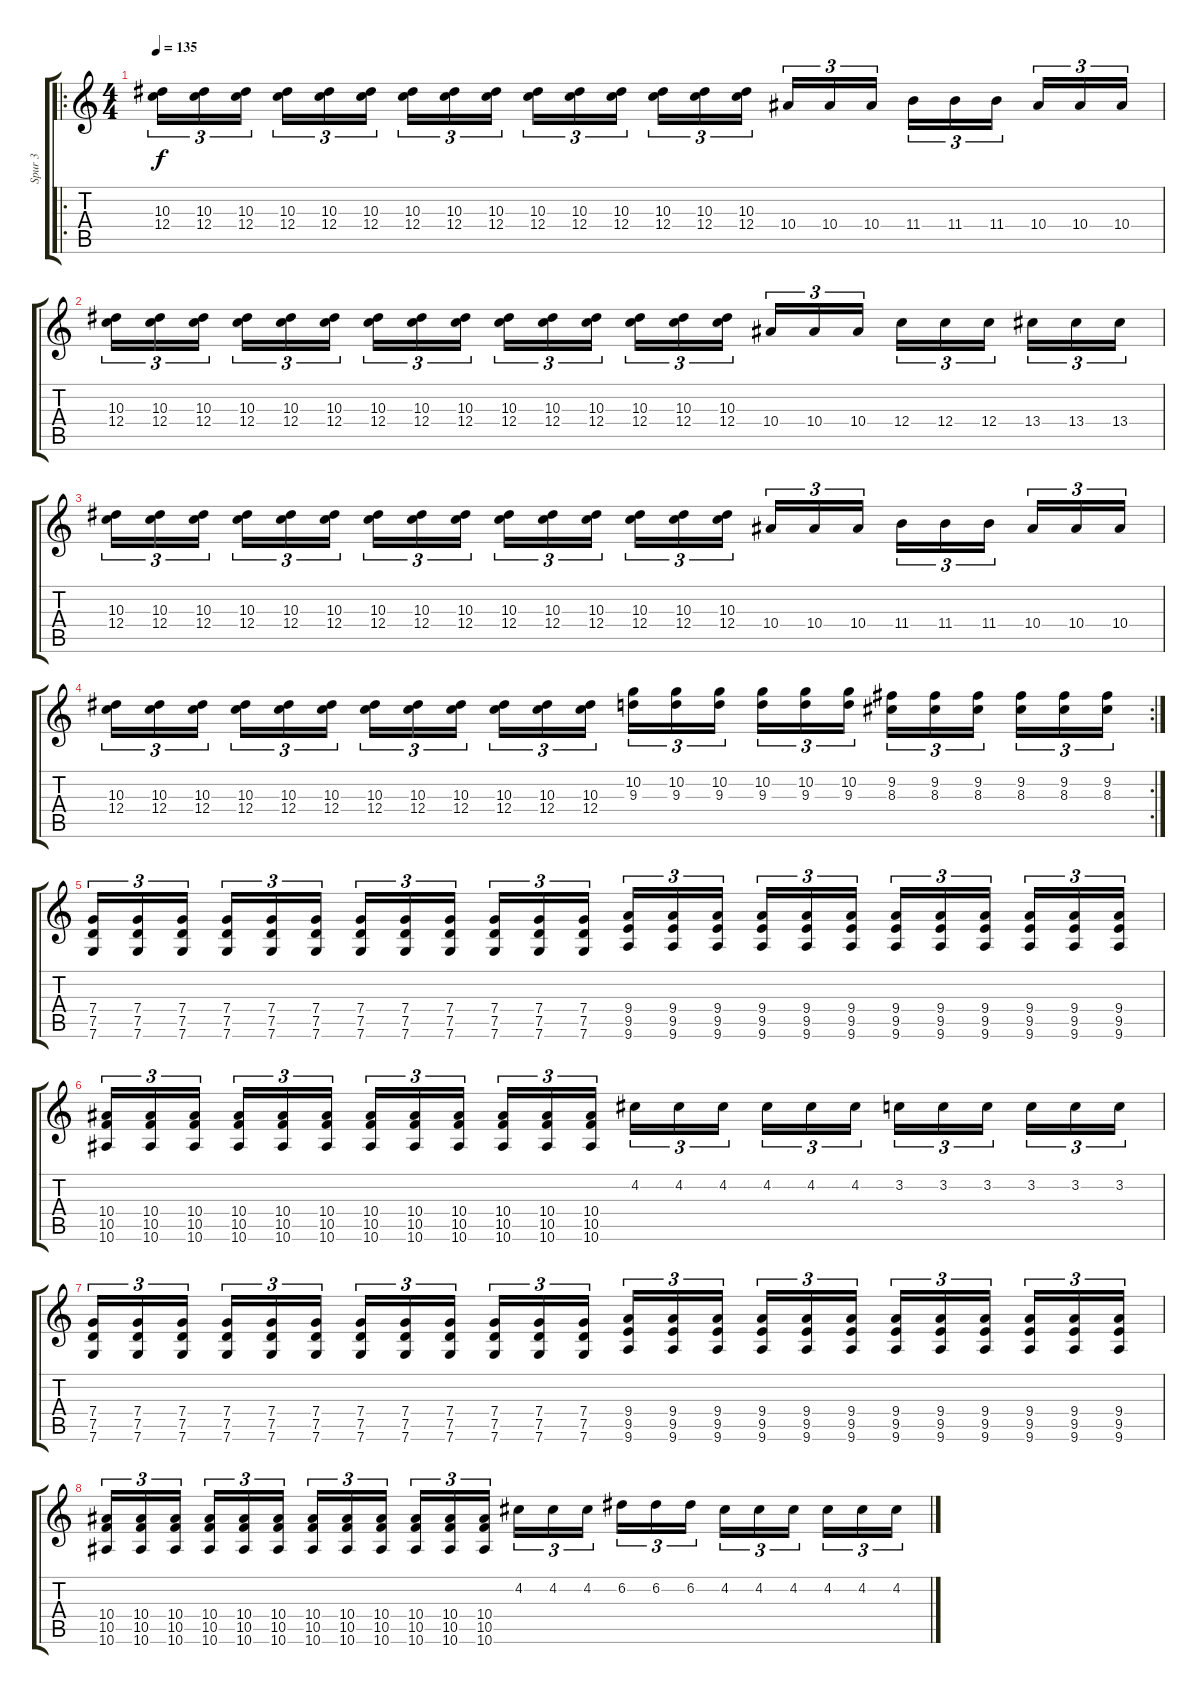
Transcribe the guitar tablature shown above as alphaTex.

\track ("Spur 3" "Spur 3") {instrument distortionguitar}
\staff {score tabs}
\tuning (D4 A3 F3 C3 G2 C2) {hide}
\ro
\ts (4 4)
\tempo 135
\clef g2
\ks c
(10.3 12.4).16{tu (3 2) dy f} (10.3 12.4).16{tu (3 2)} (10.3 12.4).16{tu (3 2) beam splitsecondary} (10.3 12.4).16{tu (3 2)} (10.3 12.4).16{tu (3 2)} (10.3 12.4).16{tu (3 2)} (10.3 12.4).16{tu (3 2)} (10.3 12.4).16{tu (3 2)} (10.3 12.4).16{tu (3 2) beam splitsecondary} (10.3 12.4).16{tu (3 2)} (10.3 12.4).16{tu (3 2)} (10.3 12.4).16{tu (3 2)} (10.3 12.4).16{tu (3 2)} (10.3 12.4).16{tu (3 2)} (10.3 12.4).16{tu (3 2) beam splitsecondary} 10.4.16{tu (3 2)} 10.4.16{tu (3 2)} 10.4.16{tu (3 2)} 11.4.16{tu (3 2)} 11.4.16{tu (3 2)} 11.4.16{tu (3 2) beam splitsecondary} 10.4.16{tu (3 2)} 10.4.16{tu (3 2)} 10.4.16{tu (3 2)} |
(10.3 12.4).16{tu (3 2)} (10.3 12.4).16{tu (3 2)} (10.3 12.4).16{tu (3 2) beam splitsecondary} (10.3 12.4).16{tu (3 2)} (10.3 12.4).16{tu (3 2)} (10.3 12.4).16{tu (3 2)} (10.3 12.4).16{tu (3 2)} (10.3 12.4).16{tu (3 2)} (10.3 12.4).16{tu (3 2) beam splitsecondary} (10.3 12.4).16{tu (3 2)} (10.3 12.4).16{tu (3 2)} (10.3 12.4).16{tu (3 2)} (10.3 12.4).16{tu (3 2)} (10.3 12.4).16{tu (3 2)} (10.3 12.4).16{tu (3 2) beam splitsecondary} 10.4.16{tu (3 2)} 10.4.16{tu (3 2)} 10.4.16{tu (3 2)} 12.4.16{tu (3 2)} 12.4.16{tu (3 2)} 12.4.16{tu (3 2) beam splitsecondary} 13.4.16{tu (3 2)} 13.4.16{tu (3 2)} 13.4.16{tu (3 2)} |
(10.3 12.4).16{tu (3 2)} (10.3 12.4).16{tu (3 2)} (10.3 12.4).16{tu (3 2) beam splitsecondary} (10.3 12.4).16{tu (3 2)} (10.3 12.4).16{tu (3 2)} (10.3 12.4).16{tu (3 2)} (10.3 12.4).16{tu (3 2)} (10.3 12.4).16{tu (3 2)} (10.3 12.4).16{tu (3 2) beam splitsecondary} (10.3 12.4).16{tu (3 2)} (10.3 12.4).16{tu (3 2)} (10.3 12.4).16{tu (3 2)} (10.3 12.4).16{tu (3 2)} (10.3 12.4).16{tu (3 2)} (10.3 12.4).16{tu (3 2) beam splitsecondary} 10.4.16{tu (3 2)} 10.4.16{tu (3 2)} 10.4.16{tu (3 2)} 11.4.16{tu (3 2)} 11.4.16{tu (3 2)} 11.4.16{tu (3 2) beam splitsecondary} 10.4.16{tu (3 2)} 10.4.16{tu (3 2)} 10.4.16{tu (3 2)} |
\rc 2
(10.3 12.4).16{tu (3 2)} (10.3 12.4).16{tu (3 2)} (10.3 12.4).16{tu (3 2) beam splitsecondary} (10.3 12.4).16{tu (3 2)} (10.3 12.4).16{tu (3 2)} (10.3 12.4).16{tu (3 2)} (10.3 12.4).16{tu (3 2)} (10.3 12.4).16{tu (3 2)} (10.3 12.4).16{tu (3 2) beam splitsecondary} (10.3 12.4).16{tu (3 2)} (10.3 12.4).16{tu (3 2)} (10.3 12.4).16{tu (3 2)} (10.2 9.3).16{tu (3 2)} (10.2 9.3).16{tu (3 2)} (10.2 9.3).16{tu (3 2) beam splitsecondary} (10.2 9.3).16{tu (3 2)} (10.2 9.3).16{tu (3 2)} (10.2 9.3).16{tu (3 2)} (9.2 8.3).16{tu (3 2)} (9.2 8.3).16{tu (3 2)} (9.2 8.3).16{tu (3 2) beam splitsecondary} (9.2 8.3).16{tu (3 2)} (9.2 8.3).16{tu (3 2)} (9.2 8.3).16{tu (3 2)} |
(7.4 7.5 7.6).16{tu (3 2)} (7.4 7.5 7.6).16{tu (3 2)} (7.4 7.5 7.6).16{tu (3 2) beam splitsecondary} (7.4 7.5 7.6).16{tu (3 2)} (7.4 7.5 7.6).16{tu (3 2)} (7.4 7.5 7.6).16{tu (3 2)} (7.4 7.5 7.6).16{tu (3 2)} (7.4 7.5 7.6).16{tu (3 2)} (7.4 7.5 7.6).16{tu (3 2) beam splitsecondary} (7.4 7.5 7.6).16{tu (3 2)} (7.4 7.5 7.6).16{tu (3 2)} (7.4 7.5 7.6).16{tu (3 2)} (9.4 9.5 9.6).16{tu (3 2)} (9.4 9.5 9.6).16{tu (3 2)} (9.4 9.5 9.6).16{tu (3 2) beam splitsecondary} (9.4 9.5 9.6).16{tu (3 2)} (9.4 9.5 9.6).16{tu (3 2)} (9.4 9.5 9.6).16{tu (3 2)} (9.4 9.5 9.6).16{tu (3 2)} (9.4 9.5 9.6).16{tu (3 2)} (9.4 9.5 9.6).16{tu (3 2) beam splitsecondary} (9.4 9.5 9.6).16{tu (3 2)} (9.4 9.5 9.6).16{tu (3 2)} (9.4 9.5 9.6).16{tu (3 2)} |
(10.4 10.5 10.6).16{tu (3 2)} (10.4 10.5 10.6).16{tu (3 2)} (10.4 10.5 10.6).16{tu (3 2) beam splitsecondary} (10.4 10.5 10.6).16{tu (3 2)} (10.4 10.5 10.6).16{tu (3 2)} (10.4 10.5 10.6).16{tu (3 2)} (10.4 10.5 10.6).16{tu (3 2)} (10.4 10.5 10.6).16{tu (3 2)} (10.4 10.5 10.6).16{tu (3 2) beam splitsecondary} (10.4 10.5 10.6).16{tu (3 2)} (10.4 10.5 10.6).16{tu (3 2)} (10.4 10.5 10.6).16{tu (3 2)} 4.2.16{tu (3 2)} 4.2.16{tu (3 2)} 4.2.16{tu (3 2) beam splitsecondary} 4.2.16{tu (3 2)} 4.2.16{tu (3 2)} 4.2.16{tu (3 2)} 3.2.16{tu (3 2)} 3.2.16{tu (3 2)} 3.2.16{tu (3 2) beam splitsecondary} 3.2.16{tu (3 2)} 3.2.16{tu (3 2)} 3.2.16{tu (3 2)} |
(7.4 7.5 7.6).16{tu (3 2)} (7.4 7.5 7.6).16{tu (3 2)} (7.4 7.5 7.6).16{tu (3 2) beam splitsecondary} (7.4 7.5 7.6).16{tu (3 2)} (7.4 7.5 7.6).16{tu (3 2)} (7.4 7.5 7.6).16{tu (3 2)} (7.4 7.5 7.6).16{tu (3 2)} (7.4 7.5 7.6).16{tu (3 2)} (7.4 7.5 7.6).16{tu (3 2) beam splitsecondary} (7.4 7.5 7.6).16{tu (3 2)} (7.4 7.5 7.6).16{tu (3 2)} (7.4 7.5 7.6).16{tu (3 2)} (9.4 9.5 9.6).16{tu (3 2)} (9.4 9.5 9.6).16{tu (3 2)} (9.4 9.5 9.6).16{tu (3 2) beam splitsecondary} (9.4 9.5 9.6).16{tu (3 2)} (9.4 9.5 9.6).16{tu (3 2)} (9.4 9.5 9.6).16{tu (3 2)} (9.4 9.5 9.6).16{tu (3 2)} (9.4 9.5 9.6).16{tu (3 2)} (9.4 9.5 9.6).16{tu (3 2) beam splitsecondary} (9.4 9.5 9.6).16{tu (3 2)} (9.4 9.5 9.6).16{tu (3 2)} (9.4 9.5 9.6).16{tu (3 2)} |
(10.4 10.5 10.6).16{tu (3 2)} (10.4 10.5 10.6).16{tu (3 2)} (10.4 10.5 10.6).16{tu (3 2) beam splitsecondary} (10.4 10.5 10.6).16{tu (3 2)} (10.4 10.5 10.6).16{tu (3 2)} (10.4 10.5 10.6).16{tu (3 2)} (10.4 10.5 10.6).16{tu (3 2)} (10.4 10.5 10.6).16{tu (3 2)} (10.4 10.5 10.6).16{tu (3 2) beam splitsecondary} (10.4 10.5 10.6).16{tu (3 2)} (10.4 10.5 10.6).16{tu (3 2)} (10.4 10.5 10.6).16{tu (3 2)} 4.2.16{tu (3 2)} 4.2.16{tu (3 2)} 4.2.16{tu (3 2) beam splitsecondary} 6.2.16{tu (3 2)} 6.2.16{tu (3 2)} 6.2.16{tu (3 2)} 4.2.16{tu (3 2)} 4.2.16{tu (3 2)} 4.2.16{tu (3 2) beam splitsecondary} 4.2.16{tu (3 2)} 4.2.16{tu (3 2)} 4.2.16{tu (3 2)}
